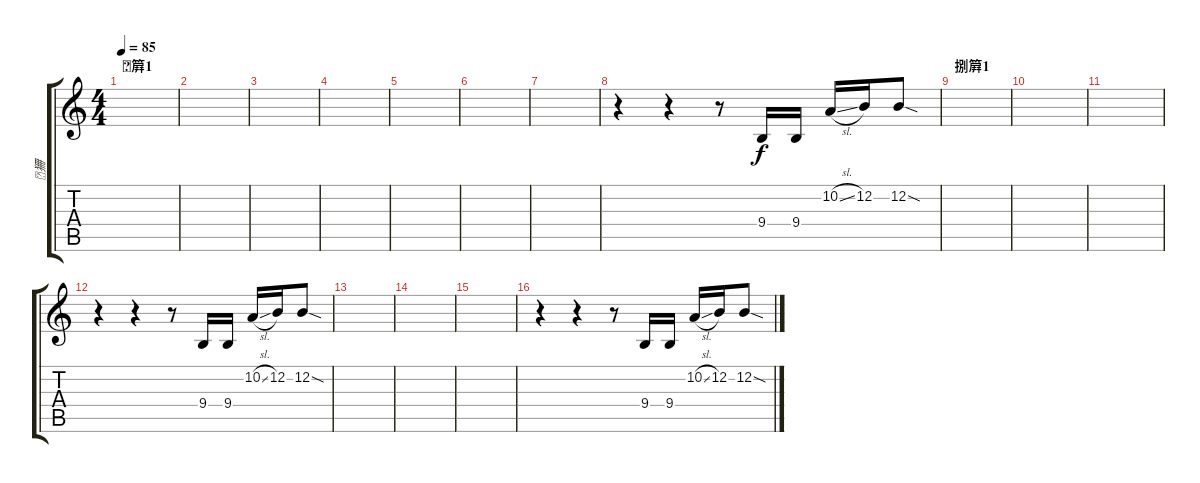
\track ("狦" "狦") {instrument lead1square}
\staff {score tabs}
\tuning (E4 B3 G3 D3 A2 E2) {hide}
\ts (4 4)
\section ("" "簈1")
\tempo 85
\clef g2
\ks c
|
|
|
|
|
|
|
r.4 r.4 r.8 9.4.16{instrument lead1square} 9.4.16 10.2{sl}.16 12.2.16 12.2{sod}.8 |
\section ("" "捌簈1")
|
|
|
r.4 r.4 r.8 9.4.16{instrument lead1square} 9.4.16 10.2{sl}.16 12.2.16 12.2{sod}.8 |
|
|
|
r.4 r.4 r.8 9.4.16{instrument lead1square} 9.4.16 10.2{sl}.16 12.2.16 12.2{sod}.8
